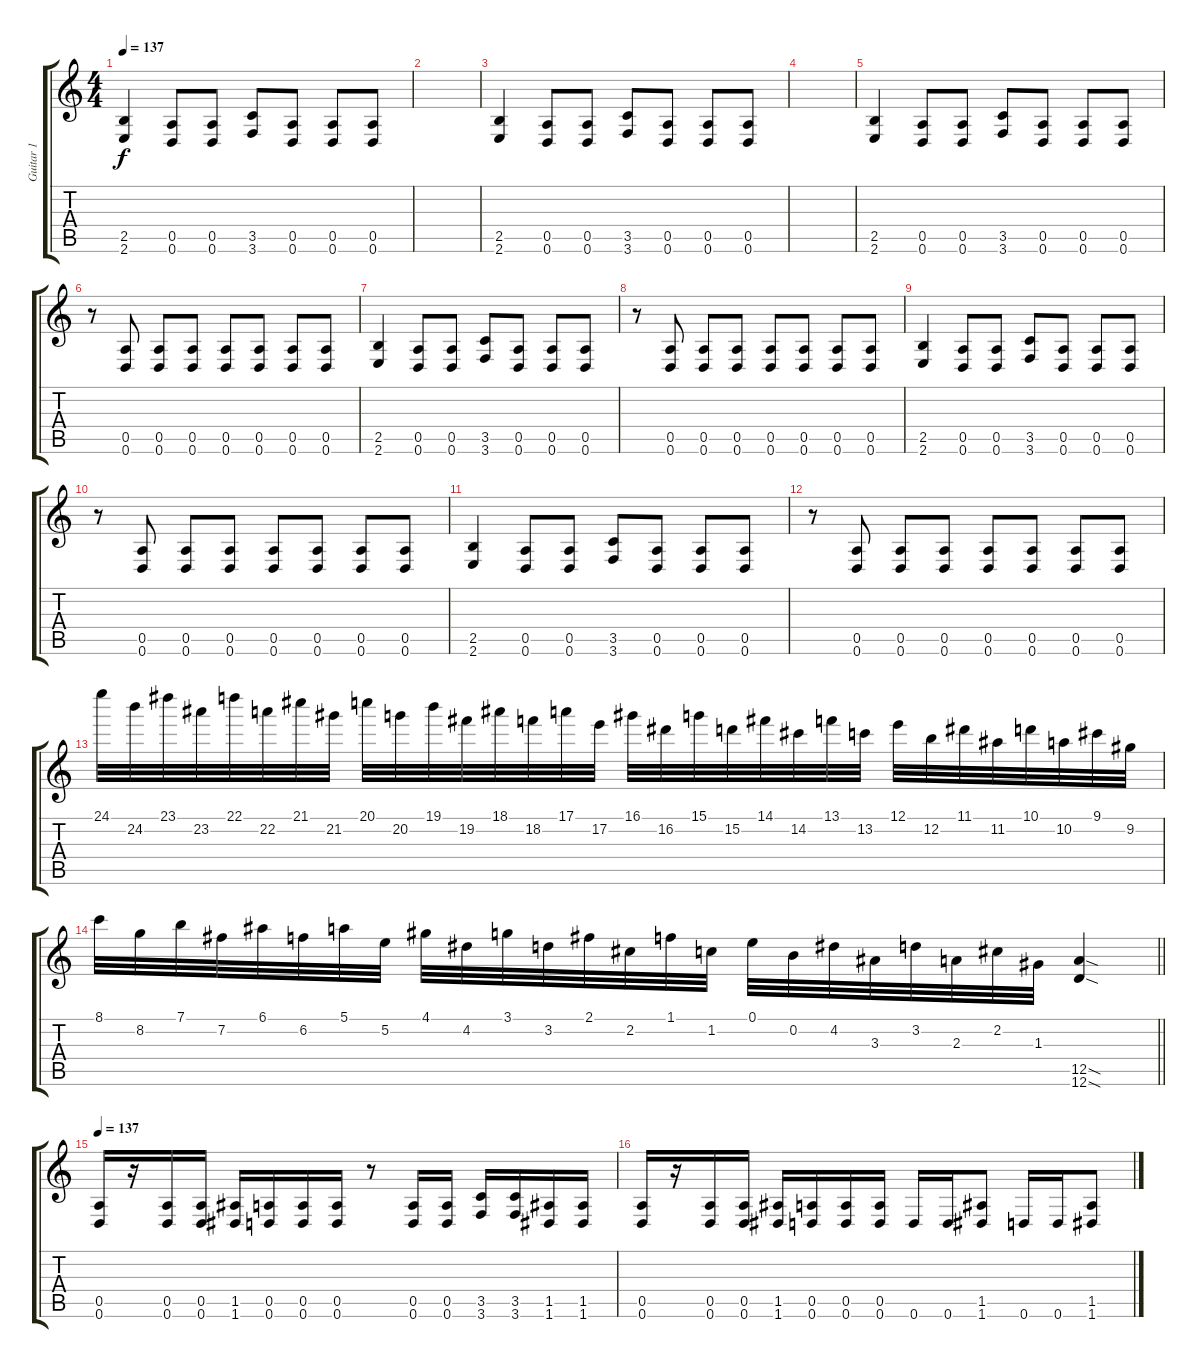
\track ("Guitar 1" "Guitar 1") {instrument distortionguitar}
\staff {score tabs}
\tuning (E4 B3 G3 D3 A2 D2) {hide}
\ts (4 4)
\tempo 137
\clef g2
\ks c
(2.5 2.6).4{dy f} (0.5 0.6).8 (0.5 0.6).8 (3.5 3.6).8 (0.5 0.6).8 (0.5 0.6).8 (0.5 0.6).8 |
|
(2.5 2.6).4 (0.5 0.6).8 (0.5 0.6).8 (3.5 3.6).8 (0.5 0.6).8 (0.5 0.6).8 (0.5 0.6).8 |
|
(2.5 2.6).4 (0.5 0.6).8 (0.5 0.6).8 (3.5 3.6).8 (0.5 0.6).8 (0.5 0.6).8 (0.5 0.6).8 |
r.8 (0.5 0.6).8 (0.5 0.6).8 (0.5 0.6).8 (0.5 0.6).8 (0.5 0.6).8 (0.5 0.6).8 (0.5 0.6).8 |
(2.5 2.6).4 (0.5 0.6).8 (0.5 0.6).8 (3.5 3.6).8 (0.5 0.6).8 (0.5 0.6).8 (0.5 0.6).8 |
r.8 (0.5 0.6).8 (0.5 0.6).8 (0.5 0.6).8 (0.5 0.6).8 (0.5 0.6).8 (0.5 0.6).8 (0.5 0.6).8 |
(2.5 2.6).4 (0.5 0.6).8 (0.5 0.6).8 (3.5 3.6).8 (0.5 0.6).8 (0.5 0.6).8 (0.5 0.6).8 |
r.8 (0.5 0.6).8 (0.5 0.6).8 (0.5 0.6).8 (0.5 0.6).8 (0.5 0.6).8 (0.5 0.6).8 (0.5 0.6).8 |
(2.5 2.6).4 (0.5 0.6).8 (0.5 0.6).8 (3.5 3.6).8 (0.5 0.6).8 (0.5 0.6).8 (0.5 0.6).8 |
r.8 (0.5 0.6).8 (0.5 0.6).8 (0.5 0.6).8 (0.5 0.6).8 (0.5 0.6).8 (0.5 0.6).8 (0.5 0.6).8 |
24.1.32 24.2.32 23.1.32 23.2.32 22.1.32 22.2.32 21.1.32 21.2.32 20.1.32 20.2.32 19.1.32 19.2.32 18.1.32 18.2.32 17.1.32 17.2.32 16.1.32 16.2.32 15.1.32 15.2.32 14.1.32 14.2.32 13.1.32 13.2.32 12.1.32 12.2.32 11.1.32 11.2.32 10.1.32 10.2.32 9.1.32 9.2.32 |
\barLineRight lightlight
8.1.32 8.2.32 7.1.32 7.2.32 6.1.32 6.2.32 5.1.32 5.2.32 4.1.32 4.2.32 3.1.32 3.2.32 2.1.32 2.2.32 1.1.32 1.2.32 0.1.32 0.2.32 4.2.32 3.3.32 3.2.32 2.3.32 2.2.32 1.3.32 (12.5{sod} 12.6{sod}).4 |
\tempo 137
(0.5 0.6).16 r.16 (0.5 0.6).16 (0.5 0.6).16 (1.5 1.6).16 (0.5 0.6).16 (0.5 0.6).16 (0.5 0.6).16 r.8 (0.5 0.6).16 (0.5 0.6).16 (3.5 3.6).16 (3.5 3.6).16 (1.5 1.6).16 (1.5 1.6).16 |
(0.5 0.6).16 r.16 (0.5 0.6).16 (0.5 0.6).16 (1.5 1.6).16 (0.5 0.6).16 (0.5 0.6).16 (0.5 0.6).16 0.6.16 0.6.16 (1.5 1.6).8 0.6.16 0.6.16 (1.5 1.6).8
